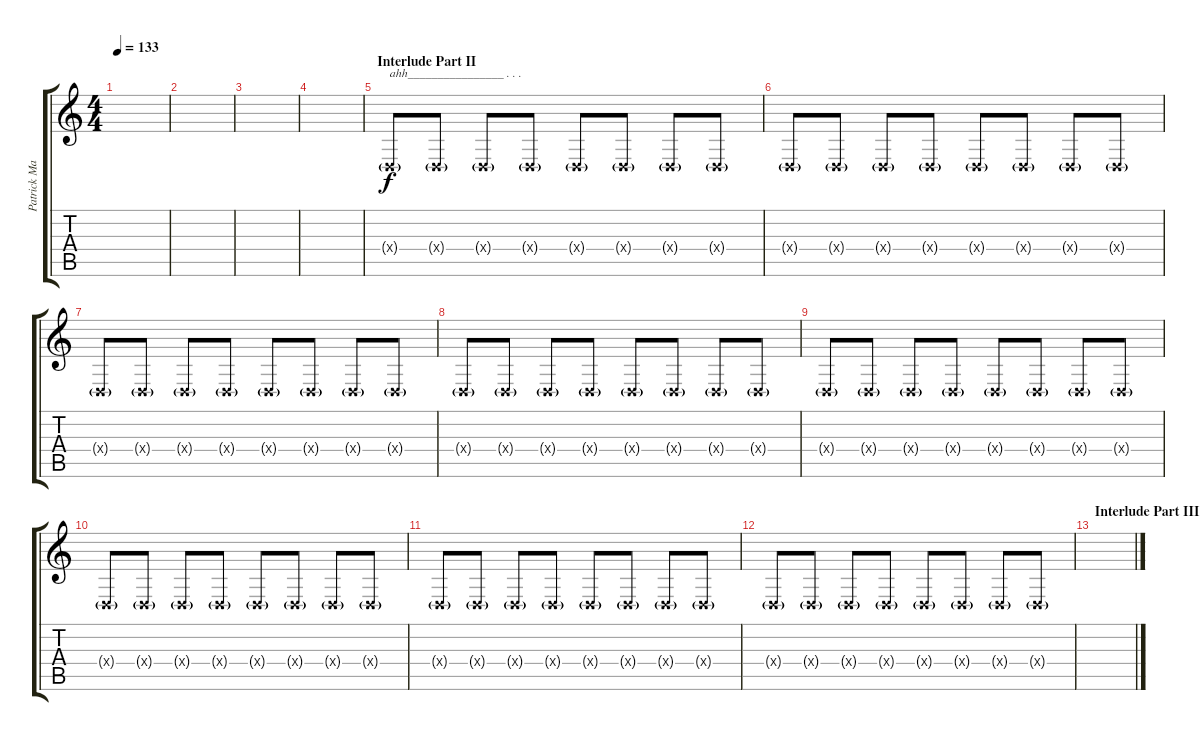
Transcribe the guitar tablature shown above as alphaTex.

\track ("Patrick Matthews - Voice Background" "Patrick Ma") {instrument violin}
\staff {score tabs}
\tuning (E4 B3 G3 D3 A2 E2) {hide}
\ts (4 4)
\tempo 133
\clef g2
\ks c
|
|
|
|
\section ("" "Interlude Part II")
0.4{g x}.8{txt "ahh________________ . . ."} 0.4{g x}.8 0.4{g x}.8 0.4{g x}.8 0.4{g x}.8 0.4{g x}.8 0.4{g x}.8 0.4{g x}.8 |
0.4{g x}.8 0.4{g x}.8 0.4{g x}.8 0.4{g x}.8 0.4{g x}.8 0.4{g x}.8 0.4{g x}.8 0.4{g x}.8 |
0.4{g x}.8 0.4{g x}.8 0.4{g x}.8 0.4{g x}.8 0.4{g x}.8 0.4{g x}.8 0.4{g x}.8 0.4{g x}.8 |
0.4{g x}.8 0.4{g x}.8 0.4{g x}.8 0.4{g x}.8 0.4{g x}.8 0.4{g x}.8 0.4{g x}.8 0.4{g x}.8 |
0.4{g x}.8 0.4{g x}.8 0.4{g x}.8 0.4{g x}.8 0.4{g x}.8 0.4{g x}.8 0.4{g x}.8 0.4{g x}.8 |
0.4{g x}.8 0.4{g x}.8 0.4{g x}.8 0.4{g x}.8 0.4{g x}.8 0.4{g x}.8 0.4{g x}.8 0.4{g x}.8 |
0.4{g x}.8 0.4{g x}.8 0.4{g x}.8 0.4{g x}.8 0.4{g x}.8 0.4{g x}.8 0.4{g x}.8 0.4{g x}.8 |
0.4{g x}.8 0.4{g x}.8 0.4{g x}.8 0.4{g x}.8 0.4{g x}.8 0.4{g x}.8 0.4{g x}.8 0.4{g x}.8 |
\section ("" "Interlude Part III")
